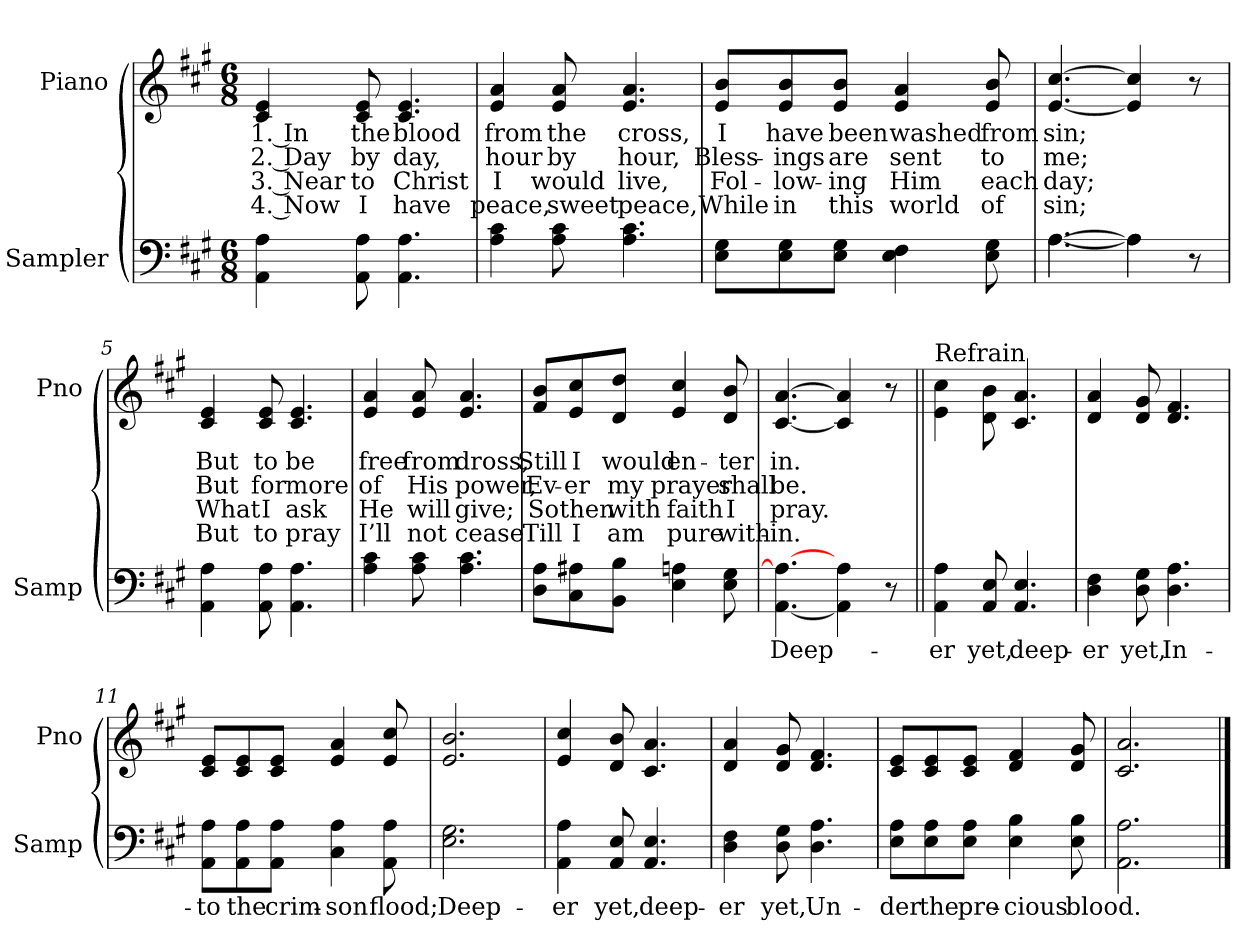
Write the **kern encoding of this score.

**kern	**text	**kern	**text	**text	**text	**text
*part2	*part2	*part1	*part1	*part1	*part1	*part1
*staff2	*staff2	*staff1	*staff1	*staff1	*staff1	*staff1
*I"Sampler	*	*I"Piano	*	*	*	*
*I'Samp	*	*I'Pno	*	*	*	*
*clefF4	*	*clefG2	*	*	*	*
*k[f#c#g#]	*	*k[f#c#g#]	*	*	*	*
*A:	*	*A:	*	*	*	*
*M6/8	*	*M6/8	*	*	*	*
=1	=1	=1	=1	=1	=1	=1
4AA 4A	.	4c# 4e	1. In	2. Day	3. Near	4. Now
8AA 8A	.	8c# 8e	the	by	to	I
4.AA 4.A	.	4.c# 4.e	blood	day,	Christ	have
=2	=2	=2	=2	=2	=2	=2
4A 4c#	.	4e 4a	from	hour	I	peace,
8A 8c#	.	8e 8a	the	by	would	sweet
4.A 4.c#	.	4.e 4.a	cross,	hour,	live,	peace,
=3	=3	=3	=3	=3	=3	=3
8E\ 8G#\L	.	8e/ 8b/L	I	Bless-	Fol-	While
8E\ 8G#\	.	8e/ 8b/	have	-ings	-low-	in
8E\ 8G#\J	.	8e/ 8b/J	been	are	-ing	this
4E 4F#	.	4e 4a	washed	sent	Him	world
8E 8G#	.	8e 8b	from	to	each	of
=4	=4	=4	=4	=4	=4	=4
*^	*	*	*	*	*	*
[4.A\	[4.A	.	[4.e [4.cc#	sin;	me;	day;	sin;
4A\]	4A]	.	4e] 4cc#]	.	.	.	.
8r	8ryy	.	8r	.	.	.	.
*v	*v	*	*	*	*	*	*
=5	=5	=5	=5	=5	=5	=5
4AA 4A	.	4c# 4e	But	But	What	But
8AA 8A	.	8c# 8e	to	for	I	to
4.AA 4.A	.	4.c# 4.e	be	more	ask	pray
=6	=6	=6	=6	=6	=6	=6
4A 4c#	.	4e 4a	free	of	He	I’ll
8A 8c#	.	8e 8a	from	His	will	not
4.A 4.c#	.	4.e 4.a	dross,	power,	give;	cease
=7	=7	=7	=7	=7	=7	=7
8D\ 8A\L	.	8f#/ 8b/L	Still	Ev-	So	Till
8C#\ 8A#X\	.	8e/ 8cc#/	I	-er	then	I
8BB\ 8B\J	.	8d/ 8dd/J	would	my	with	am
4E 4An	.	4e 4cc#	en-	prayer	faith	pure
8E 8G#	.	8d 8b	-ter	shall	I	with-
=8	=8	=8	=8	=8	=8	=8
[4.AA 4.A_	Deep-	[4.c# [4.a	in.	be.	pray.	-in.
4AA] 4A	.	4c#] 4a]	.	.	.	.
8r	.	8r	.	.	.	.
=9||	=9||	=9||	=9||	=9||	=9||	=9||
!	!	!LO:TX:t=Refrain	!	!	!	!
4AA 4A	-er	4e\ 4cc#\	.	.	.	.
8AA 8E	yet,	8d\ 8b\	.	.	.	.
4.AA 4.E	deep-	4.c# 4.a	.	.	.	.
=10	=10	=10	=10	=10	=10	=10
4D 4F#	-er	4d 4a	.	.	.	.
8D 8G#	yet,	8d 8g#	.	.	.	.
4.D 4.A	In-	4.d 4.f#	.	.	.	.
=11	=11	=11	=11	=11	=11	=11
8AA\ 8A\L	-to	8c#/ 8e/L	.	.	.	.
8AA\ 8A\	the	8c#/ 8e/	.	.	.	.
8AA\ 8A\J	crim-	8c#/ 8e/J	.	.	.	.
4C# 4A	-son	4e 4a	.	.	.	.
8AA 8A	flood;	8e 8cc#	.	.	.	.
=12	=12	=12	=12	=12	=12	=12
2.E 2.G#	Deep-	2.e 2.b	.	.	.	.
=13	=13	=13	=13	=13	=13	=13
4AA 4A	-er	4e 4cc#	.	.	.	.
8AA 8E	yet,	8d 8b	.	.	.	.
4.AA 4.E	deep-	4.c# 4.a	.	.	.	.
=14	=14	=14	=14	=14	=14	=14
4D 4F#	-er	4d 4a	.	.	.	.
8D 8G#	yet,	8d 8g#	.	.	.	.
4.D 4.A	Un-	4.d 4.f#	.	.	.	.
=15	=15	=15	=15	=15	=15	=15
8E\ 8A\L	-der	8c#/ 8e/L	.	.	.	.
8E\ 8A\	the	8c#/ 8e/	.	.	.	.
8E\ 8A\J	pre-	8c#/ 8e/J	.	.	.	.
4E 4B	-cious	4d 4f#	.	.	.	.
8E 8B	blood.	8d 8g#	.	.	.	.
=16	=16	=16	=16	=16	=16	=16
2.AA 2.A	.	2.c# 2.a	.	.	.	.
==	==	==	==	==	==	==
*-	*-	*-	*-	*-	*-	*-
